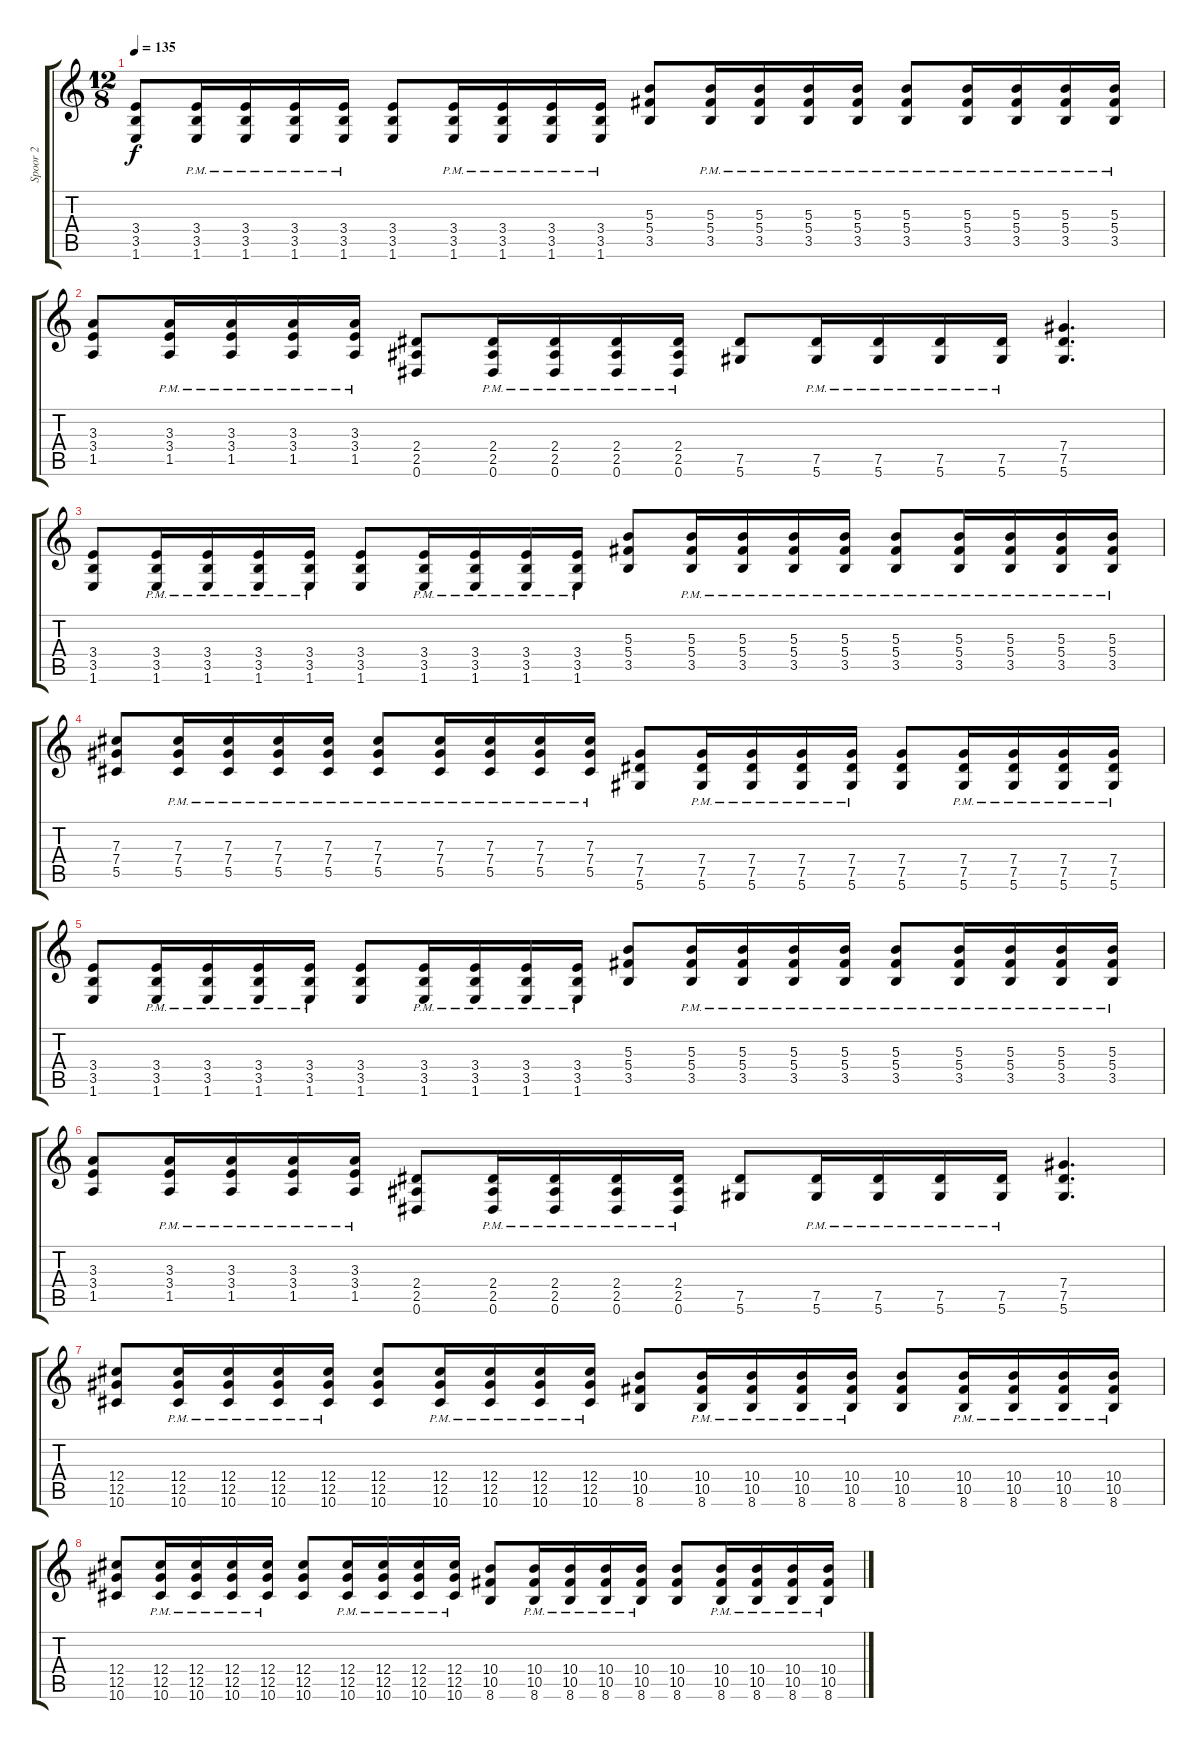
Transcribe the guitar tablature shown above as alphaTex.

\track ("Spoor 2" "Spoor 2") {instrument acousticguitarsteel}
\staff {score tabs}
\tuning (Eb4 Bb3 Gb3 Db3 Ab2 Eb2) {hide}
\ts (12 8)
\tempo 135
\clef g2
\ks c
(3.4 3.5 1.6).8{dy f} (3.4{pm} 3.5{pm} 1.6{pm}).16 (3.4{pm} 3.5{pm} 1.6{pm}).16 (3.4{pm} 3.5{pm} 1.6{pm}).16 (3.4{pm} 3.5{pm} 1.6{pm}).16 (3.4 3.5 1.6).8 (3.4{pm} 3.5{pm} 1.6{pm}).16 (3.4{pm} 3.5{pm} 1.6{pm}).16 (3.4{pm} 3.5{pm} 1.6{pm}).16 (3.4{pm} 3.5{pm} 1.6{pm}).16 (5.3 5.4 3.5).8 (5.3{pm} 5.4{pm} 3.5{pm}).16 (5.3{pm} 5.4{pm} 3.5{pm}).16 (5.3{pm} 5.4{pm} 3.5{pm}).16 (5.3{pm} 5.4{pm} 3.5{pm}).16 (5.3{pm} 5.4 3.5).8 (5.3{pm} 5.4{pm} 3.5{pm}).16 (5.3{pm} 5.4{pm} 3.5{pm}).16 (5.3{pm} 5.4{pm} 3.5{pm}).16 (5.3{pm} 5.4{pm} 3.5{pm}).16 |
(3.3 3.4 1.5).8 (3.3{pm} 3.4{pm} 1.5{pm}).16 (3.3{pm} 3.4{pm} 1.5{pm}).16 (3.3{pm} 3.4{pm} 1.5{pm}).16 (3.3{pm} 3.4{pm} 1.5{pm}).16 (2.4 2.5 0.6).8 (2.4{pm} 2.5{pm} 0.6{pm}).16 (2.4{pm} 2.5{pm} 0.6{pm}).16 (2.4{pm} 2.5{pm} 0.6{pm}).16 (2.4{pm} 2.5{pm} 0.6{pm}).16 (7.5 5.6).8 (7.5{pm} 5.6{pm}).16 (7.5{pm} 5.6{pm}).16 (7.5{pm} 5.6{pm}).16 (7.5{pm} 5.6{pm}).16 (7.4 7.5 5.6).4{d} |
(3.4 3.5 1.6).8 (3.4{pm} 3.5{pm} 1.6{pm}).16 (3.4{pm} 3.5{pm} 1.6{pm}).16 (3.4{pm} 3.5{pm} 1.6{pm}).16 (3.4{pm} 3.5{pm} 1.6{pm}).16 (3.4 3.5 1.6).8 (3.4{pm} 3.5{pm} 1.6{pm}).16 (3.4{pm} 3.5{pm} 1.6{pm}).16 (3.4{pm} 3.5{pm} 1.6{pm}).16 (3.4{pm} 3.5{pm} 1.6{pm}).16 (5.3 5.4 3.5).8 (5.3{pm} 5.4{pm} 3.5{pm}).16 (5.3{pm} 5.4{pm} 3.5{pm}).16 (5.3{pm} 5.4{pm} 3.5{pm}).16 (5.3{pm} 5.4{pm} 3.5{pm}).16 (5.3{pm} 5.4 3.5).8 (5.3{pm} 5.4{pm} 3.5{pm}).16 (5.3{pm} 5.4{pm} 3.5{pm}).16 (5.3{pm} 5.4{pm} 3.5{pm}).16 (5.3{pm} 5.4{pm} 3.5{pm}).16 |
(7.3 7.4 5.5).8 (7.3{pm} 7.4{pm} 5.5{pm}).16 (7.3{pm} 7.4{pm} 5.5{pm}).16 (7.3{pm} 7.4{pm} 5.5{pm}).16 (7.3{pm} 7.4{pm} 5.5{pm}).16 (7.3{pm} 7.4 5.5).8 (7.3{pm} 7.4{pm} 5.5{pm}).16 (7.3{pm} 7.4{pm} 5.5{pm}).16 (7.3{pm} 7.4{pm} 5.5{pm}).16 (7.3{pm} 7.4{pm} 5.5{pm}).16 (7.4 7.5 5.6).8 (7.4{pm} 7.5{pm} 5.6{pm}).16 (7.4{pm} 7.5{pm} 5.6{pm}).16 (7.4{pm} 7.5{pm} 5.6{pm}).16 (7.4{pm} 7.5{pm} 5.6{pm}).16 (7.4 7.5 5.6).8 (7.4{pm} 7.5{pm} 5.6{pm}).16 (7.4{pm} 7.5{pm} 5.6{pm}).16 (7.4{pm} 7.5{pm} 5.6{pm}).16 (7.4{pm} 7.5{pm} 5.6{pm}).16 |
(3.4 3.5 1.6).8 (3.4{pm} 3.5{pm} 1.6{pm}).16 (3.4{pm} 3.5{pm} 1.6{pm}).16 (3.4{pm} 3.5{pm} 1.6{pm}).16 (3.4{pm} 3.5{pm} 1.6{pm}).16 (3.4 3.5 1.6).8 (3.4{pm} 3.5{pm} 1.6{pm}).16 (3.4{pm} 3.5{pm} 1.6{pm}).16 (3.4{pm} 3.5{pm} 1.6{pm}).16 (3.4{pm} 3.5{pm} 1.6{pm}).16 (5.3 5.4 3.5).8 (5.3{pm} 5.4{pm} 3.5{pm}).16 (5.3{pm} 5.4{pm} 3.5{pm}).16 (5.3{pm} 5.4{pm} 3.5{pm}).16 (5.3{pm} 5.4{pm} 3.5{pm}).16 (5.3{pm} 5.4 3.5).8 (5.3{pm} 5.4{pm} 3.5{pm}).16 (5.3{pm} 5.4{pm} 3.5{pm}).16 (5.3{pm} 5.4{pm} 3.5{pm}).16 (5.3{pm} 5.4{pm} 3.5{pm}).16 |
(3.3 3.4 1.5).8 (3.3{pm} 3.4{pm} 1.5{pm}).16 (3.3{pm} 3.4{pm} 1.5{pm}).16 (3.3{pm} 3.4{pm} 1.5{pm}).16 (3.3{pm} 3.4{pm} 1.5{pm}).16 (2.4 2.5 0.6).8 (2.4{pm} 2.5{pm} 0.6{pm}).16 (2.4{pm} 2.5{pm} 0.6{pm}).16 (2.4{pm} 2.5{pm} 0.6{pm}).16 (2.4{pm} 2.5{pm} 0.6{pm}).16 (7.5 5.6).8 (7.5{pm} 5.6{pm}).16 (7.5{pm} 5.6{pm}).16 (7.5{pm} 5.6{pm}).16 (7.5{pm} 5.6{pm}).16 (7.4 7.5 5.6).4{d} |
(12.4 12.5 10.6).8 (12.4{pm} 12.5{pm} 10.6{pm}).16 (12.4{pm} 12.5{pm} 10.6{pm}).16 (12.4{pm} 12.5{pm} 10.6{pm}).16 (12.4{pm} 12.5{pm} 10.6{pm}).16 (12.4 12.5 10.6).8 (12.4{pm} 12.5{pm} 10.6{pm}).16 (12.4{pm} 12.5{pm} 10.6{pm}).16 (12.4{pm} 12.5{pm} 10.6{pm}).16 (12.4{pm} 12.5{pm} 10.6{pm}).16 (10.4 10.5 8.6).8 (10.4{pm} 10.5{pm} 8.6{pm}).16 (10.4{pm} 10.5{pm} 8.6{pm}).16 (10.4{pm} 10.5{pm} 8.6{pm}).16 (10.4{pm} 10.5{pm} 8.6{pm}).16 (10.4 10.5 8.6).8 (10.4{pm} 10.5{pm} 8.6{pm}).16 (10.4{pm} 10.5{pm} 8.6{pm}).16 (10.4{pm} 10.5{pm} 8.6{pm}).16 (10.4{pm} 10.5{pm} 8.6{pm}).16 |
(12.4 12.5 10.6).8 (12.4{pm} 12.5{pm} 10.6{pm}).16 (12.4{pm} 12.5{pm} 10.6{pm}).16 (12.4{pm} 12.5{pm} 10.6{pm}).16 (12.4{pm} 12.5{pm} 10.6{pm}).16 (12.4 12.5 10.6).8 (12.4{pm} 12.5{pm} 10.6{pm}).16 (12.4{pm} 12.5{pm} 10.6{pm}).16 (12.4{pm} 12.5{pm} 10.6{pm}).16 (12.4{pm} 12.5{pm} 10.6{pm}).16 (10.4 10.5 8.6).8 (10.4{pm} 10.5{pm} 8.6{pm}).16 (10.4{pm} 10.5{pm} 8.6{pm}).16 (10.4{pm} 10.5{pm} 8.6{pm}).16 (10.4{pm} 10.5{pm} 8.6{pm}).16 (10.4 10.5 8.6).8 (10.4{pm} 10.5{pm} 8.6{pm}).16 (10.4{pm} 10.5{pm} 8.6{pm}).16 (10.4{pm} 10.5{pm} 8.6{pm}).16 (10.4{pm} 10.5{pm} 8.6{pm}).16
